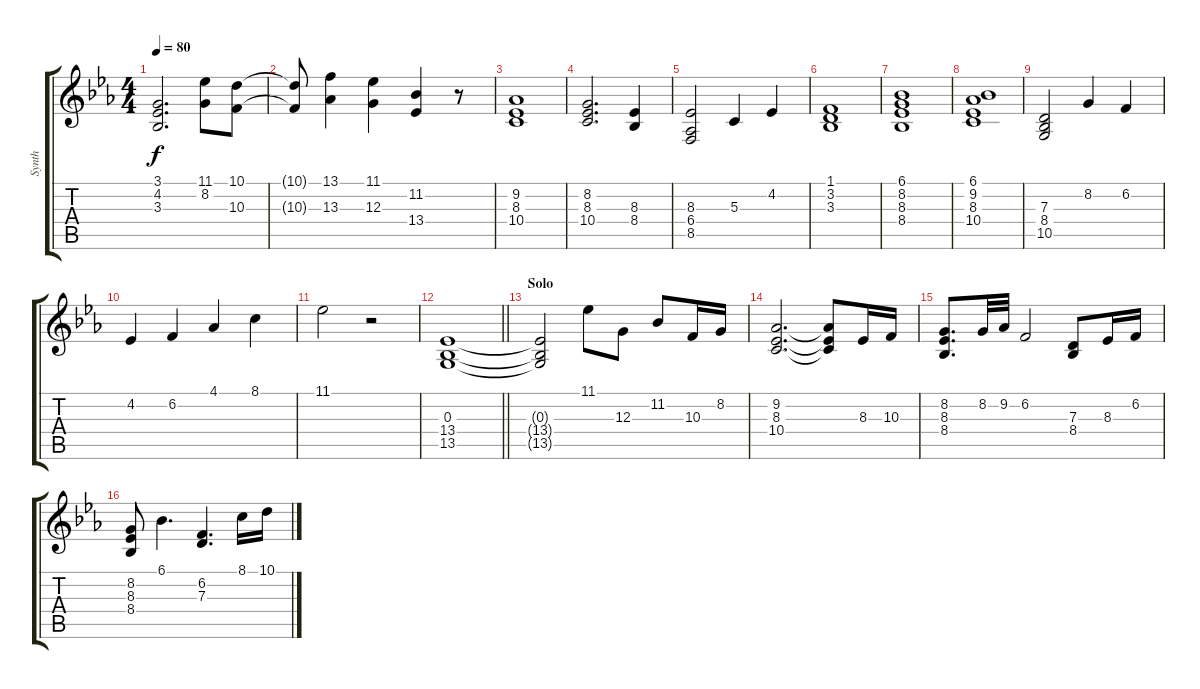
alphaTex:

\track ("Synth" "Synth") {instrument synthbrass1}
\staff {score tabs}
\tuning (E4 B3 G3 D3 A2 E2) {hide}
\ts (4 4)
\tempo 80
\clef g2
\ks eb
(3.1 4.2 3.3).2{d dy f} (11.1 8.2).8 (10.1 10.3).8 |
(10.1{t} 10.3{t}).8 (13.1 13.3).4 (11.1 12.3).4 (11.2 13.4).4 r.8 |
(9.2 8.3 10.4).1 |
(8.2 8.3 10.4).2{d} (8.3 8.4).4 |
(8.3 6.4 8.5).2 5.3.4 4.2.4 |
(1.1 3.2 3.3).1 |
(6.1 8.2 8.3 8.4).1 |
(6.1 9.2 8.3 10.4).1 |
(7.3 8.4 10.5).2 8.2.4 6.2.4 |
4.2.4 6.2.4 4.1.4 8.1.4 |
11.1.2 r.2 |
\barLineRight lightlight
(0.3 13.4 13.5).1 |
\section ("" "Solo")
(0.3{t} 13.4{t} 13.5{t}).2 11.1.8 12.3.8 11.2.8 10.3.16 8.2.16 |
(9.2 8.3 10.4).2{d} (9.2{t} 8.3{t} 10.4{t}).8 8.3.16 10.3.16 |
(8.2 8.3 8.4).8{d} 8.2.32 9.2.32 6.2.2 (7.3 8.4).8 8.3.16 6.2.16 |
(8.2 8.3 8.4).8 6.1.4{d} (6.2 7.3).4{d} 8.1.16 10.1.16
